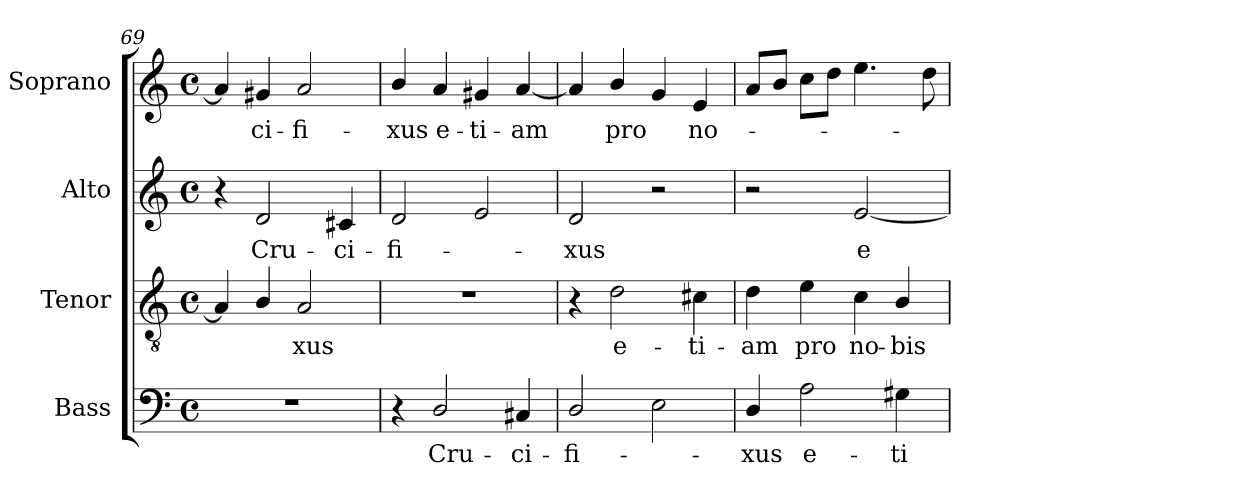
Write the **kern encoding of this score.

**kern	**text	**kern	**text	**kern	**text	**kern	**text
*part4	*part4	*part3	*part3	*part2	*part2	*part1	*part1
*staff4	*staff4	*staff3	*staff3	*staff2	*staff2	*staff1	*staff1
*I"Bass	*	*I"Tenor	*	*I"Alto	*	*I"Soprano	*
*I'B.	*	*I'T.	*	*I'A.	*	*I'S.	*
*clefF4	*	*clefGv2	*	*clefG2	*	*clefG2	*
*	*	*ITrd7c12	*	*	*	*	*
*k[]	*	*k[]	*	*k[]	*	*k[]	*
*C:	*	*C:	*	*C:	*	*C:	*
*M4/4	*	*M4/4	*	*M4/4	*	*M4/4	*
*met(c)	*	*met(c)	*	*met(c)	*	*met(c)	*
=69	=69	=69	=69	=69	=69	=69	=69
1r	.	4AAi/]	.	4r	.	4ai/]	.
!	!	!	!	!	!LO:LY:b:color=#000000	!	!
!	!	!	!	!	!	!	!LO:LY:b:color=#000000
.	.	4BBi/	.	2di/	Cru-	4g#Xi/	-ci-
!	!	!	!LO:LY:b:color=#000000	!	!	!	!
!	!	!	!	!	!	!	!LO:LY:b:color=#000000
.	.	2AAi/	-xus	.	.	2ai/	-fi-
!	!	!	!	!	!LO:LY:b:color=#000000	!	!
.	.	.	.	4c#Xi/	-ci-	.	.
=70	=70	=70	=70	=70	=70	=70	=70
!	!	!	!	!	!LO:LY:b:color=#000000	!	!
!	!	!	!	!	!	!	!LO:LY:b:color=#000000
4r	.	1r	.	2di/	-fi-	4bi/	-xus
!	!LO:LY:b:color=#000000	!	!	!	!	!	!
!	!	!	!	!	!	!	!LO:LY:b:color=#000000
2Di/	Cru-	.	.	.	.	4ai/	e-
!	!	!	!	!	!	!	!LO:LY:b:color=#000000
.	.	.	.	2ei/	.	4g#Xi/	-ti-
!	!LO:LY:b:color=#000000	!	!	!	!	!	!
!	!	!	!	!	!	!	!LO:LY:b:color=#000000
4C#Xi/	-ci-	.	.	.	.	[4ai/	-am
=71	=71	=71	=71	=71	=71	=71	=71
!	!LO:LY:b:color=#000000	!	!	!	!	!	!
!	!	!	!	!	!LO:LY:b:color=#000000	!	!
2Di/	-fi-	4r	.	2di/	-xus	4ai/]	.
!	!	!	!LO:LY:b:color=#000000	!	!	!	!
!	!	!	!	!	!	!	!LO:LY:b:color=#000000
.	.	2Di\	e-	.	.	4bi/	pro
2Ei\	.	.	.	2r	.	4gi/	.
!	!	!	!LO:LY:b:color=#000000	!	!	!	!
!	!	!	!	!	!	!	!LO:LY:b:color=#000000
.	.	4C#Xi\	-ti-	.	.	4ei/	no-
=72	=72	=72	=72	=72	=72	=72	=72
!	!LO:LY:b:color=#000000	!	!	!	!	!	!
!	!	!	!LO:LY:b:color=#000000	!	!	!	!
4Di/	-xus	4Di\	-am	2r	.	8ai/L	.
.	.	.	.	.	.	8bi/J	.
!	!LO:LY:b:color=#000000	!	!	!	!	!	!
!	!	!	!LO:LY:b:color=#000000	!	!	!	!
2Ai\	e-	4Ei\	pro	.	.	8cci\L	.
.	.	.	.	.	.	8ddi\J	.
!	!	!	!LO:LY:b:color=#000000	!	!	!	!
!	!	!	!	!	!LO:LY:b:color=#000000	!	!
.	.	4Ci\	no-	[2ei/	e-	4.eei\	.
!	!LO:LY:b:color=#000000	!	!	!	!	!	!
!	!	!	!LO:LY:b:color=#000000	!	!	!	!
4G#Xi\	-ti-	4BBi/	-bis	.	.	.	.
.	.	.	.	.	.	8ddi\	.
=	=	=	=	=	=	=	=
*-	*-	*-	*-	*-	*-	*-	*-
